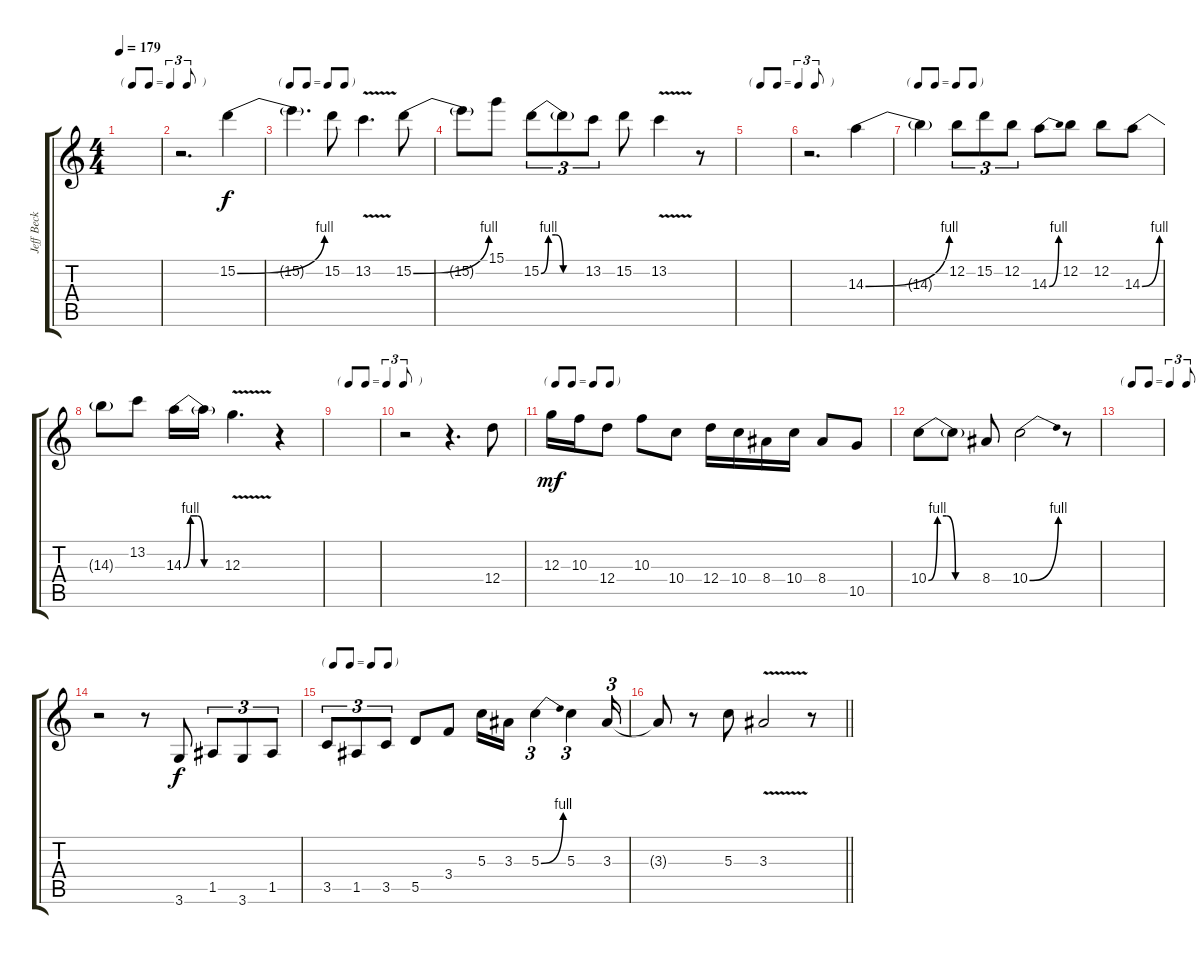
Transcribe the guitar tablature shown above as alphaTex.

\track ("Jeff Beck" "Jeff Beck") {instrument overdrivenguitar}
\staff {score tabs}
\tuning (E4 B3 G3 D3 A2 E2) {hide}
\ts (4 4)
\tf triplet8th
\tempo 179
\clef g2
\ks c
|
r.2{d} 15.2{be (bend 0 0 60 4)}.4 |
\tf none
15.2{t}.4{d} 15.2.8 13.2{v}.4{d} 15.2{be (bend 0 0 60 4)}.8 |
15.2{t}.8 15.1.8 15.2{be (custom 0 0 10 4 20 4 30 0 60 0)}.8{tu (3 2)} 15.2{t}.8{tu (3 2)} 13.2.8{tu (3 2)} 15.2.8 13.2{v}.4 r.8 |
\tf triplet8th
|
r.2{d} 14.3{be (bend 0 0 60 4)}.4 |
\tf none
14.3{t}.4 12.2.8{tu (3 2)} 15.2.8{tu (3 2)} 12.2.8{tu (3 2)} 14.3{be (bend 0 0 60 4)}.8 12.2.8 12.2.8 14.3{be (bend 0 0 60 4)}.8 |
14.3{t}.8 13.2.8 14.3{be (custom 0 0 10 4 20 4 30 0 60 0)}.16 14.3{t}.16 12.3{v}.4{d} r.4 |
\tf triplet8th
|
r.2 r.4{d} 12.4.8 |
\tf none
12.3.16{dy mf} 10.3.16 12.4.8 10.3.8 10.4.8 12.4.16 10.4.16 8.4.16 10.4.16 8.4.8 10.5.8 |
10.4{be (custom 0 0 10 4 20 4 30 0 60 0)}.8 10.4{t}.8 8.4.8 10.4{be (bend 0 0 60 4)}.2 r.8 |
\tf triplet8th
|
r.2 r.8 3.6.8{dy f} 1.5.8{tu (3 2)} 3.6.8{tu (3 2)} 1.5.8{tu (3 2)} |
\tf none
3.5.8{tu (3 2)} 1.5.8{tu (3 2)} 3.5.8{tu (3 2)} 5.5.8 3.4.8 5.3.16 3.3.16 5.3{be (bend 0 0 60 4)}.4{tu (3 2)} 5.3.4{tu (3 2)} 3.3.16{tu (3 2)} |
\barLineRight lightlight
3.3{t}.8 r.8 5.3.8 3.3{v}.2 r.8
